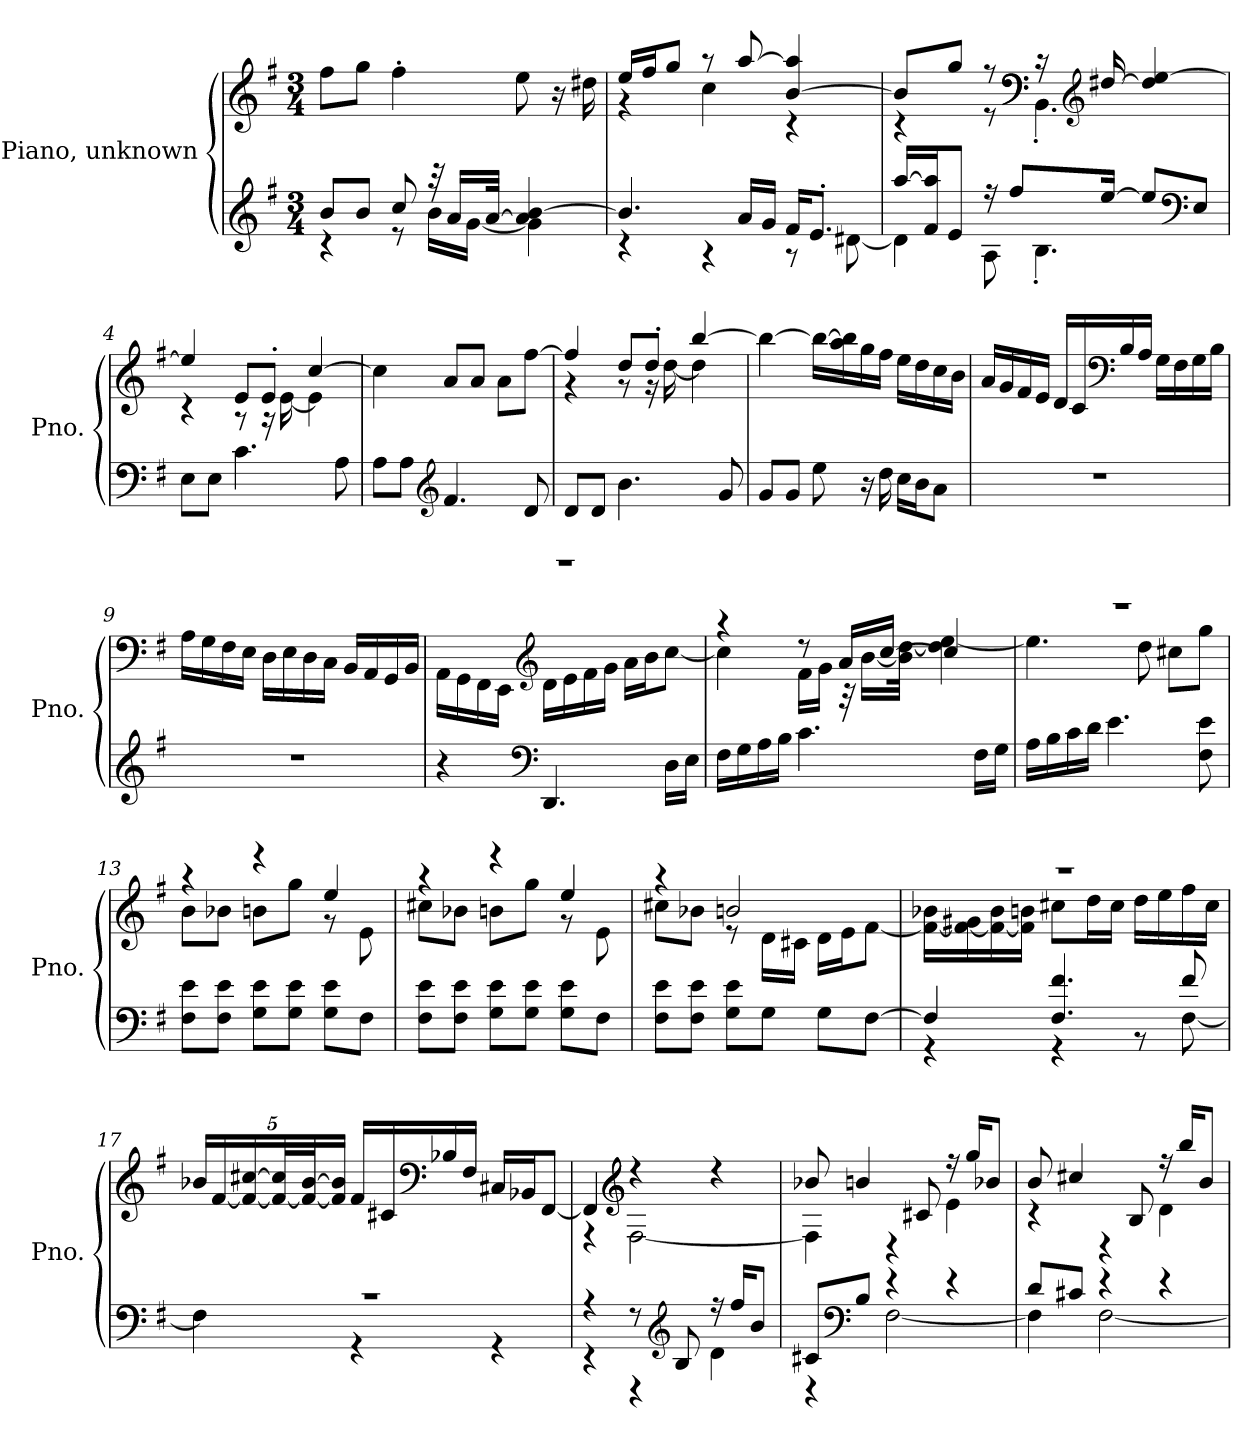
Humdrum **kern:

**kern	**kern
*part1	*part1
*staff2	*staff1
*I"Piano, unknown	*
*I'Pno.	*
*clefG2	*clefG2
*k[f#]	*k[f#]
*M3/4	*M3/4
*MM115	*MM115
=1	=1
*^	*
8b/L	4r	8ff#\L
8b/J	.	8gg\J
8cc/	8r	4ff#'\
32r	16b\LL	.
16a/LL	.	.
.	[16g\JJ	.
[32a/JJk	.	.
4a/] [4b/	4g\]	8ee\
.	.	16r
.	.	16dd#X\
=2	=2	=2
*	*	*^
4.b/]	4r	16ee/LL	4r
.	.	16ff#/J	.
.	.	8gg/J	.
.	4r	8r	4cc\
16a/LL	.	[8aa/	.
16g/JJ	.	.	.
16f#/KL	8r	[4b/ 4aa/]	4r
8.e'/J	.	.	.
.	[8d#X\	.	.
=3	=3	=3	=3
[16aa/LL	4d#\]	8b/L]	4r
16f#/ 16aa/]J	.	.	.
8e/J	.	8gg/J	.
16r	8A\	8r	8r
8ff#/L	.	.	.
*	*	*clefF4	*
.	4.B'\	16r	4.BB'\
*	*	*clefG2	*
[16ee/Jk	.	[16dd#X/	.
8ee/L]	.	4dd#/] [4ee/	.
*clefF4	*	*	*
8E/J	.	.	.
*v	*v	*	*
!!LO:LB:g=z	!!
=4	=4	=4
8E\L	4ee/]	4r
8E\J	.	.
4.c\	8e/L	8r
.	8e'/J	16r
.	.	[16e\
.	[4cc/	4e\]
8A\	.	.
*	*v	*v
=5	=5
8A\L	4cc\]
8A\J	.
*clefG2	*
4.f#/	8a/L
.	8a/J
.	8a\L
8d/	[8ff#\J
=6	=6
*	*^
8d/L	4ff#/]	4r
8d/J	.	.
4.b\	8dd/L	8r
.	8dd'/J	16r
.	.	[16dd\
.	[4bb/	4dd\]
8g/	.	.
*	*v	*v
=7	=7
8g/L	4bb\_
8g/J	.
8ee\	16bb\LL_
.	16aa\ 16bb\]
16r	16gg\
16dd\	16ff#\JJ
16cc\LL	16ee\LL
16b\J	16dd\
8a\J	16cc\
.	16b\JJ
!!LO:LB:g=z
=8	=8
2.r	16a/LL
.	16g/
.	16f#/
.	16e/JJ
.	16d/LL
.	16c/
*	*clefF4
.	16B/
.	16A/JJ
.	16G\LL
.	16F#\
.	16G\
.	16B\JJ
=9	=9
2.r	16A\LL
.	16G\
.	16F#\
.	16E\JJ
.	16D\LL
.	16E\
.	16D\
.	16C\JJ
.	16BB/LL
.	16AA/
.	16GG/
.	16BB/JJ
=10	=10
*	*^
4r	2.r	16AA\LL
.	.	16GG\
.	.	16FF#\
.	.	16EE\JJ
*clefF4	*clefG2	*
4.DD/	.	16d\LL
.	.	16e\
.	.	16f#\
.	.	16g\JJ
.	.	16a\LL
.	.	16b\J
16D\LL	.	[8cc\J
16E\JJ	.	.
!!LO:LB:g=z	!!
=11	=11	=11
16F#\LL	4r	4cc\]
16G\	.	.
16A\	.	.
16B\JJ	.	.
4.c\	8r	16f#\LL
.	.	16g\JJ
.	16a/LL	32r
.	.	[16b\LL
.	[16cc/JJ	.
.	.	32b\] [32dd\JJk
.	4cc/]	4dd\] [4ee\
16F#\LL	.	.
16G\JJ	.	.
=12	=12	=12
16A\LL	2.r	4.ee\]
16B\	.	.
16c\	.	.
16d\JJ	.	.
4.e\	.	.
.	.	8dd\
.	.	8cc#X\L
8F#\ 8e\	.	8gg\J
=13	=13	=13
8F#\ 8e\L	4r	8b\L
8F#\ 8e\J	.	8b-X\J
8G\ 8e\L	4r	8bn\L
8G\ 8e\J	.	8gg\J
8G\ 8e\L	4ee/	8r
8F#\J	.	8e\
=14	=14	=14
8F#\ 8e\L	4r	8cc#X\L
8F#\ 8e\J	.	8b-X\J
8G\ 8e\L	4r	8bn\L
8G\ 8e\J	.	8gg\J
8G\ 8e\L	4ee/	8r
8F#\J	.	8e\
!!LO:LB:g=z	!!
=15	=15	=15
8F#\ 8e\L	4r	8cc#X\L
8F#\ 8e\J	.	8b-X\J
8G\ 8e\L	2bn/	8r
8G\J	.	16d\LL
.	.	16c#X\JJ
8G\L	.	16d\LL
.	.	16e\J
[8F#\J	.	[8f#\J
=16	=16	=16
*^	*	*
4F#/]	4r	2.r	16f#\_ 16b-X\LL
.	.	.	16f#\_ 16g#X\
.	.	.	16f#\_ 16b-\
.	.	.	16f#\] 16bn\JJ
4.F#/ 4.f#/	4r	.	8cc#X\L
.	.	.	16dd\L
.	.	.	16cc#\JJ
.	8r	.	16dd\LL
.	.	.	16ee\
8f#/	[8F#\	.	16ff#\
.	.	.	16cc#\JJ
*	*	*v	*v
!!LO:LB:g=z
=17	=17	=17
*	*	*Xbrackettup
2.r	4F#\]	20b-X/LL
.	.	[20f#/
.	.	20f#/_ [20cc#X/
.	.	40f#/_ 40cc#/]L
.	.	40f#/_ [40b-/J
.	.	20f#/] 20b-/]JJ
.	4r	16f#/LL
.	.	16c#X/
*	*	*clefF4
.	.	16B-X/
.	.	16F#/JJ
.	4r	16C#X/LL
.	.	16BB-X/J
.	.	[8FF#/J
=18	=18	=18
*	*	*^
4r	4r	4FF#/]	4r
*	*	*clefG2	*
8r	4r	4r	[2F#\
*clefG2	*	*	*
8B/	.	.	.
16r	4d\	4r	.
16ff#/KL	.	.	.
8b/J	.	.	.
=19	=19	=19	=19
8c#X/L	4r	8b-X/	4F#\]
*clefF4	*	*	*
8B/J	.	4bn/	.
4r	[2F#\	.	4r
.	.	8c#X/	.
4r	.	16r	4e\
.	.	16gg/KL	.
.	.	8b-X/J	.
!!LO:PB:g=z	!!
=20	=20	=20	=20
8d/L	4F#\]	8b/	4r
8c#X/J	.	4cc#X/	.
4r	[2F#\	.	4r
.	.	8B/	.
4r	.	16r	4d\
.	.	16bb/KL	.
.	.	8b/J	.
*v	*v	*	*
*	*v	*v
=	=
*-	*-
